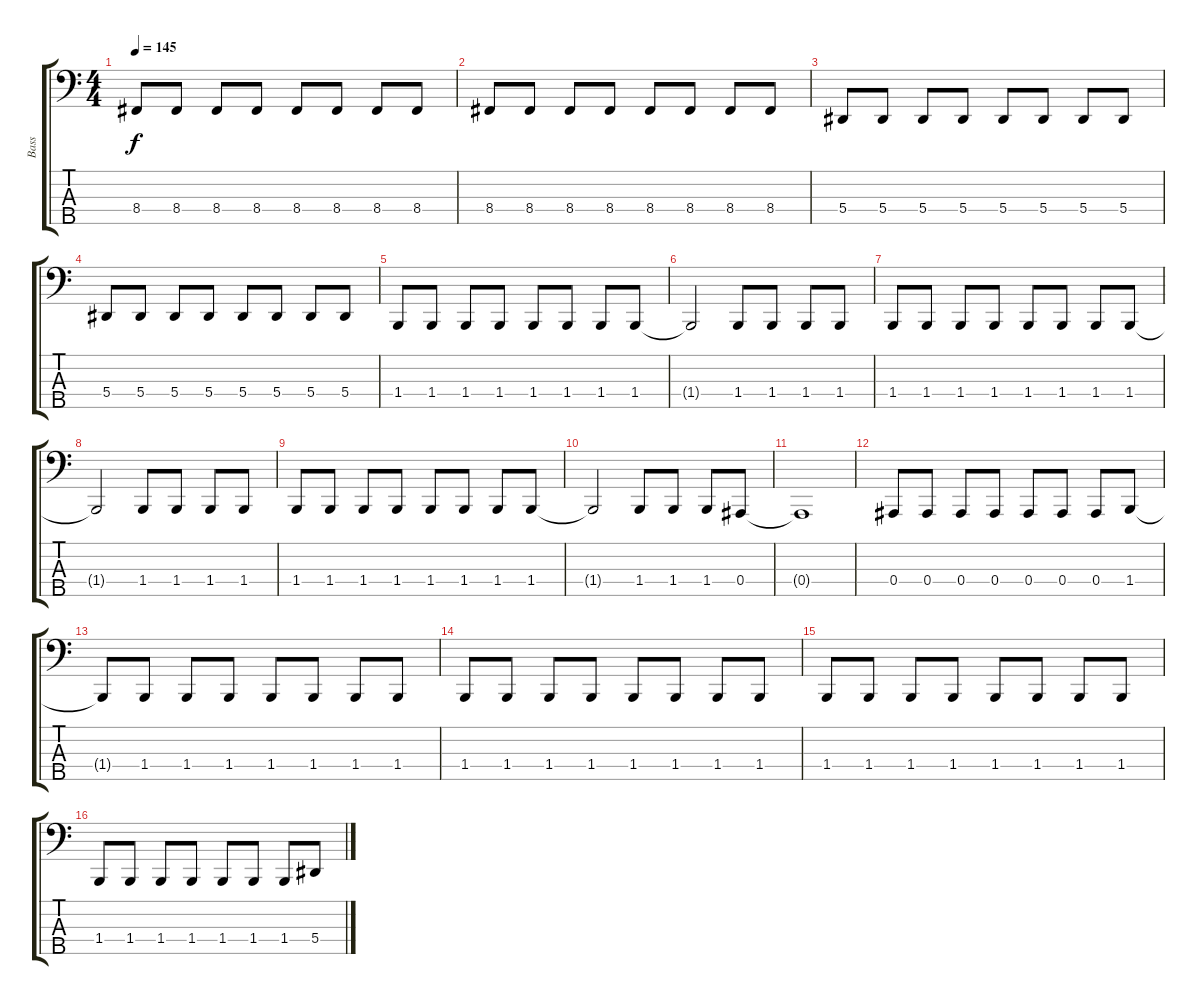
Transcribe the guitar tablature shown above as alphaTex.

\track ("Bass" "Bass") {instrument electricbasspick}
\staff {score tabs}
\tuning (Db2 Ab1 Eb1 Bb0 Eb0) {hide}
\ts (4 4)
\tempo 145
\clef f4
\ks c
8.4.8{dy f} 8.4.8 8.4.8 8.4.8 8.4.8 8.4.8 8.4.8 8.4.8 |
8.4.8 8.4.8 8.4.8 8.4.8 8.4.8 8.4.8 8.4.8 8.4.8 |
5.4.8 5.4.8 5.4.8 5.4.8 5.4.8 5.4.8 5.4.8 5.4.8 |
5.4.8 5.4.8 5.4.8 5.4.8 5.4.8 5.4.8 5.4.8 5.4.8 |
1.4.8 1.4.8 1.4.8 1.4.8 1.4.8 1.4.8 1.4.8 1.4.8 |
1.4{t}.2 1.4.8 1.4.8 1.4.8 1.4.8 |
1.4.8 1.4.8 1.4.8 1.4.8 1.4.8 1.4.8 1.4.8 1.4.8 |
1.4{t}.2 1.4.8 1.4.8 1.4.8 1.4.8 |
1.4.8 1.4.8 1.4.8 1.4.8 1.4.8 1.4.8 1.4.8 1.4.8 |
1.4{t}.2 1.4.8 1.4.8 1.4.8 0.4.8 |
0.4{t}.1 |
0.4.8 0.4.8 0.4.8 0.4.8 0.4.8 0.4.8 0.4.8 1.4.8 |
1.4{t}.8 1.4.8 1.4.8 1.4.8 1.4.8 1.4.8 1.4.8 1.4.8 |
1.4.8 1.4.8 1.4.8 1.4.8 1.4.8 1.4.8 1.4.8 1.4.8 |
1.4.8 1.4.8 1.4.8 1.4.8 1.4.8 1.4.8 1.4.8 1.4.8 |
1.4.8 1.4.8 1.4.8 1.4.8 1.4.8 1.4.8 1.4.8 5.4.8
